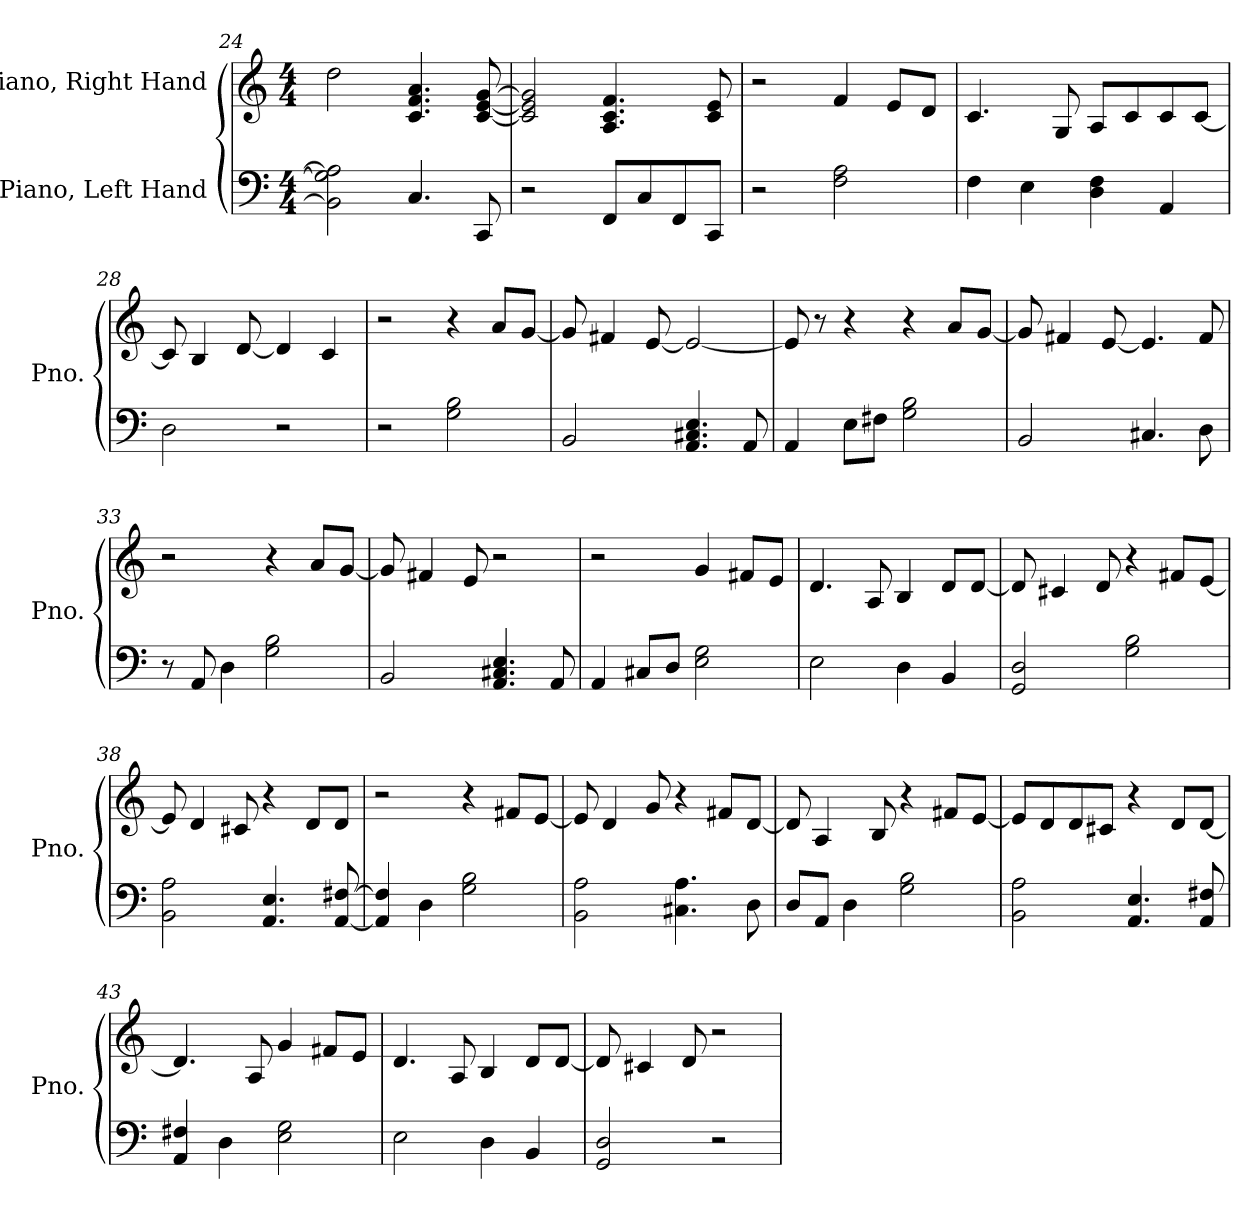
**kern	**kern
*part2	*part1
*staff2	*staff1
*I"Piano, Left Hand	*I"Piano, Right Hand
*I'Pno.	*I'Pno.
*clefF4	*clefG2
*k[]	*k[]
*M4/4	*M4/4
=24	=24
2BB\] 2G\] 2A\]	2dd\
4.C/	4.c/ 4.f/ 4.a/
8CC/	[8c/ [8e/ [8g/
=25	=25
2r	2c/] 2e/] 2g/]
8FF/L	4.A/ 4.c/ 4.f/
8C/	.
8FF/	.
8CC/J	8c/ 8e/
=26	=26
2r	2r
2F\ 2A\	4f/
.	8e/L
.	8d/J
=27	=27
4F\	4.c/
4E\	.
.	8G/
4D\ 4F\	8A/L
.	8c/
4AA/	8c/
.	[8c/J
=28	=28
2D\	8c/]
.	4B/
.	[8d/
2r	4d/]
.	4c/
!!LO:LB:g=z
=29	=29
2r	2r
2G\ 2B\	4r
.	8a/L
.	[8g/J
=30	=30
2BB/	8g/]
.	4f#X/
.	[8e/
4.AA/ 4.C#X/ 4.E/	2e/_
8AA/	.
=31	=31
4AA/	8e/]
.	8r
8E\L	4r
8F#X\J	.
2G\ 2B\	4r
.	8a/L
.	[8g/J
=32	=32
2BB/	8g/]
.	4f#X/
.	[8e/
4.C#X/	4.e/]
8D\	8f#/
=33	=33
8r	2r
8AA/	.
4D\	.
2G\ 2B\	4r
.	8a/L
.	[8g/J
!!LO:PB:g=z
=34	=34
2BB/	8g/]
.	4f#X/
.	8e/
4.AA/ 4.C#X/ 4.E/	2r
8AA/	.
=35	=35
4AA/	2r
8C#X/L	.
8D/J	.
2E\ 2G\	4g/
.	8f#X/L
.	8e/J
=36	=36
2E\	4.d/
.	8A/
4D\	4B/
4BB/	8d/L
.	[8d/J
=37	=37
2GG/ 2D/	8d/]
.	4c#X/
.	8d/
2G\ 2B\	4r
.	8f#X/L
.	[8e/J
=38	=38
2BB\ 2A\	8e/]
.	4d/
.	8c#X/
4.AA/ 4.E/	4r
.	8d/L
[8AA/ [8F#X/	8d/J
!!LO:LB:g=z
=39	=39
4AA/] 4F#/]	2r
4D\	.
2G\ 2B\	4r
.	8f#X/L
.	[8e/J
=40	=40
2BB\ 2A\	8e/]
.	4d/
.	8g/
4.C#X\ 4.A\	4r
.	8f#X/L
8D\	[8d/J
=41	=41
8D/L	8d/]
8AA/J	4A/
4D\	.
.	8B/
2G\ 2B\	4r
.	8f#X/L
.	[8e/J
=42	=42
2BB\ 2A\	8e/L]
.	8d/
.	8d/
.	8c#X/J
4.AA/ 4.E/	4r
.	8d/L
8AA/ 8F#X/	[8d/J
=43	=43
4AA/ 4F#X/	4.d/]
4D\	.
.	8A/
2E\ 2G\	4g/
.	8f#X/L
.	8e/J
!!LO:LB:g=z
=44	=44
2E\	4.d/
.	8A/
4D\	4B/
4BB/	8d/L
.	[8d/J
=45	=45
2GG/ 2D/	8d/]
.	4c#X/
.	8d/
2r	2r
=	=
*-	*-
